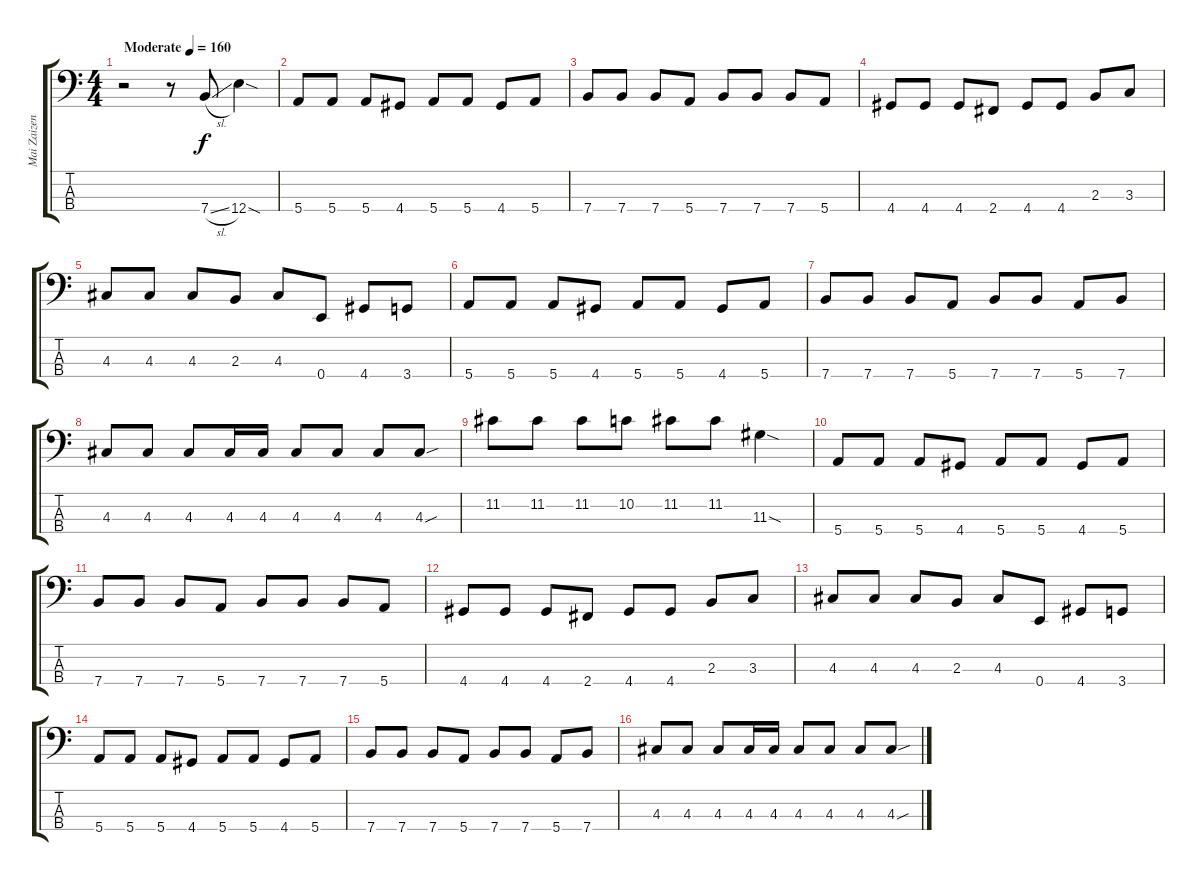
\track ("Mai Zaizen (Bass)" "Mai Zaizen") {instrument electricbassfinger}
\staff {score tabs}
\tuning (G2 D2 A1 E1) {hide}
\ts (4 4)
\tempo (160 "Moderate")
\clef f4
\ks c
r.2{dy f instrument electricbassfinger} r.8 7.4{sl}.8 12.4{sod}.4 |
5.4.8 5.4.8 5.4.8 4.4.8 5.4.8 5.4.8 4.4.8 5.4.8 |
7.4.8 7.4.8 7.4.8 5.4.8 7.4.8 7.4.8 7.4.8 5.4.8 |
4.4.8 4.4.8 4.4.8 2.4.8 4.4.8 4.4.8 2.3.8 3.3.8 |
4.3.8 4.3.8 4.3.8 2.3.8 4.3.8 0.4.8 4.4.8 3.4.8 |
5.4.8 5.4.8 5.4.8 4.4.8 5.4.8 5.4.8 4.4.8 5.4.8 |
7.4.8 7.4.8 7.4.8 5.4.8 7.4.8 7.4.8 5.4.8 7.4.8 |
4.3.8 4.3.8 4.3.8 4.3.16 4.3.16 4.3.8 4.3.8 4.3.8 4.3{sou}.8 |
11.2.8 11.2.8 11.2.8 10.2.8 11.2.8 11.2.8 11.3{sod}.4 |
5.4.8 5.4.8 5.4.8 4.4.8 5.4.8 5.4.8 4.4.8 5.4.8 |
7.4.8 7.4.8 7.4.8 5.4.8 7.4.8 7.4.8 7.4.8 5.4.8 |
4.4.8 4.4.8 4.4.8 2.4.8 4.4.8 4.4.8 2.3.8 3.3.8 |
4.3.8 4.3.8 4.3.8 2.3.8 4.3.8 0.4.8 4.4.8 3.4.8 |
5.4.8 5.4.8 5.4.8 4.4.8 5.4.8 5.4.8 4.4.8 5.4.8 |
7.4.8 7.4.8 7.4.8 5.4.8 7.4.8 7.4.8 5.4.8 7.4.8 |
4.3.8 4.3.8 4.3.8 4.3.16 4.3.16 4.3.8 4.3.8 4.3.8 4.3{sou}.8
